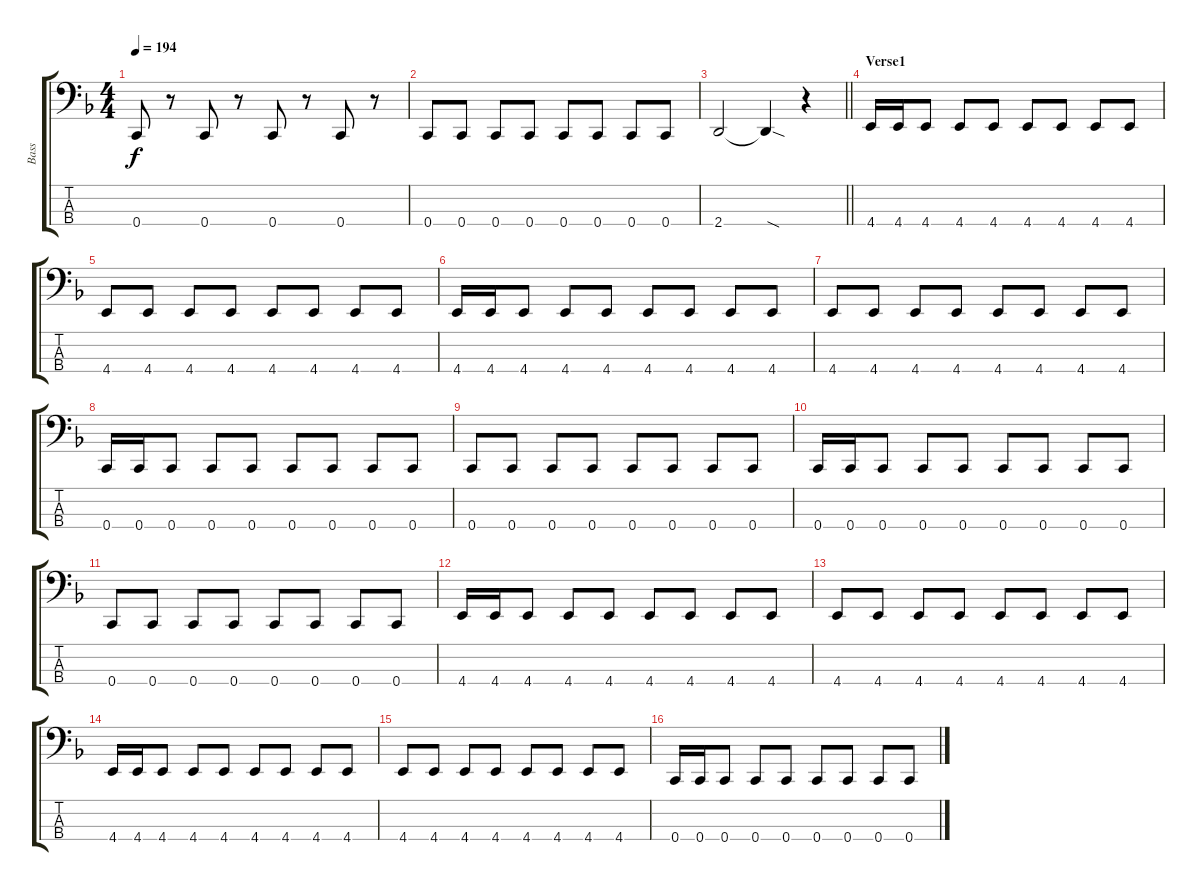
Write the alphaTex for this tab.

\track ("Bass" "Bass") {instrument electricbasspick}
\staff {score tabs}
\tuning (F2 C2 G1 C1) {hide}
\ts (4 4)
\tempo 194
\clef f4
\ks f
0.4.8{dy f} r.8 0.4.8 r.8 0.4.8 r.8 0.4.8 r.8 |
0.4.8 0.4.8 0.4.8 0.4.8 0.4.8 0.4.8 0.4.8 0.4.8 |
\barLineRight lightlight
2.4.2 2.4{sod t}.4 r.4 |
\section ("" "Verse1")
4.4.16 4.4.16 4.4.8 4.4.8 4.4.8 4.4.8 4.4.8 4.4.8 4.4.8 |
4.4.8 4.4.8 4.4.8 4.4.8 4.4.8 4.4.8 4.4.8 4.4.8 |
4.4.16 4.4.16 4.4.8 4.4.8 4.4.8 4.4.8 4.4.8 4.4.8 4.4.8 |
4.4.8 4.4.8 4.4.8 4.4.8 4.4.8 4.4.8 4.4.8 4.4.8 |
0.4.16 0.4.16 0.4.8 0.4.8 0.4.8 0.4.8 0.4.8 0.4.8 0.4.8 |
0.4.8 0.4.8 0.4.8 0.4.8 0.4.8 0.4.8 0.4.8 0.4.8 |
0.4.16 0.4.16 0.4.8 0.4.8 0.4.8 0.4.8 0.4.8 0.4.8 0.4.8 |
0.4.8 0.4.8 0.4.8 0.4.8 0.4.8 0.4.8 0.4.8 0.4.8 |
4.4.16 4.4.16 4.4.8 4.4.8 4.4.8 4.4.8 4.4.8 4.4.8 4.4.8 |
4.4.8 4.4.8 4.4.8 4.4.8 4.4.8 4.4.8 4.4.8 4.4.8 |
4.4.16 4.4.16 4.4.8 4.4.8 4.4.8 4.4.8 4.4.8 4.4.8 4.4.8 |
4.4.8 4.4.8 4.4.8 4.4.8 4.4.8 4.4.8 4.4.8 4.4.8 |
0.4.16 0.4.16 0.4.8 0.4.8 0.4.8 0.4.8 0.4.8 0.4.8 0.4.8
